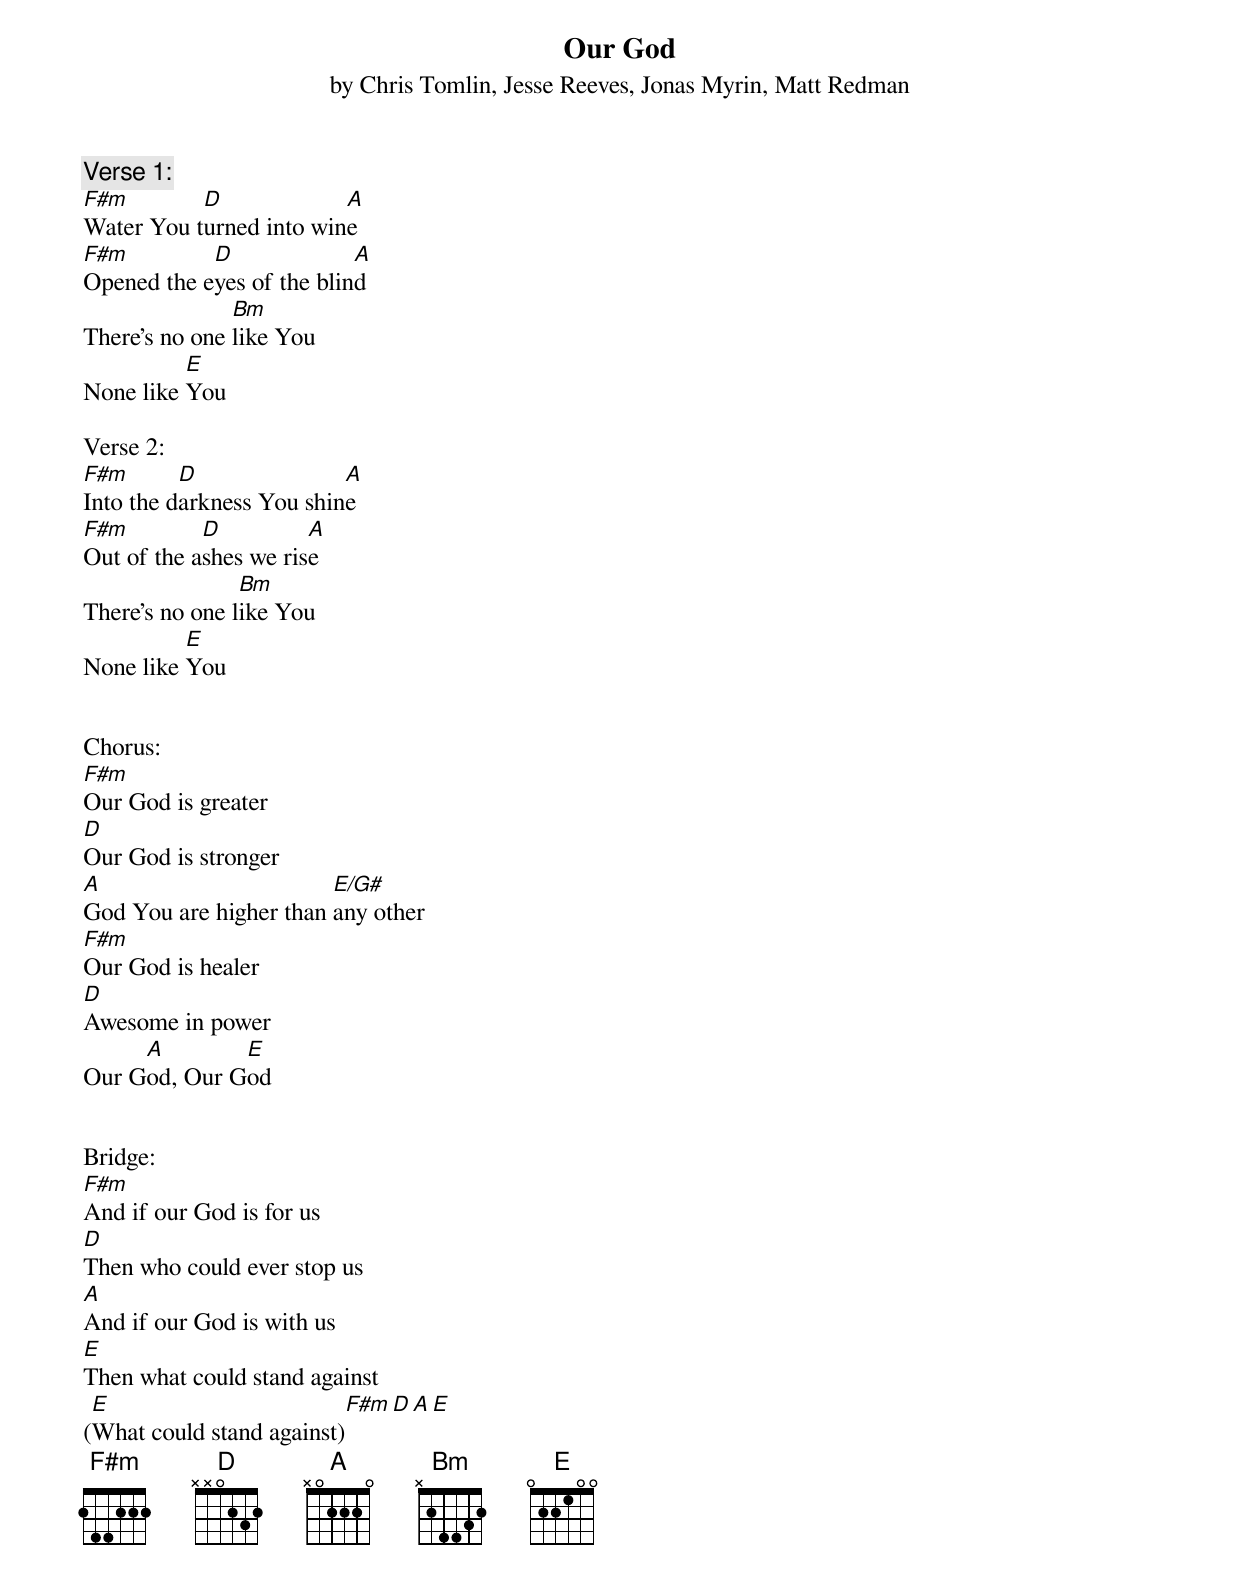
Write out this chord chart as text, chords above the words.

Our God
by Chris Tomlin, Jesse Reeves, Jonas Myrin, Matt Redman

Verse 1:
F#m        D             A
Water You turned into wine
F#m         D              A
Opened the eyes of the blind
               Bm
There's no one like You
          E
None like You

Verse 2:
F#m       D               A
Into the darkness You shine
F#m         D          A
Out of the ashes we rise
                Bm
There's no one like You
          E
None like You


Chorus:
F#m
Our God is greater
D
Our God is stronger
A                       E/G#
God You are higher than any other
F#m
Our God is healer
D
Awesome in power
     A        E
Our God, Our God


Bridge:
F#m
And if our God is for us
D
Then who could ever stop us
A
And if our God is with us
E
Then what could stand against
 E                            F#m D A E
(What could stand against)
